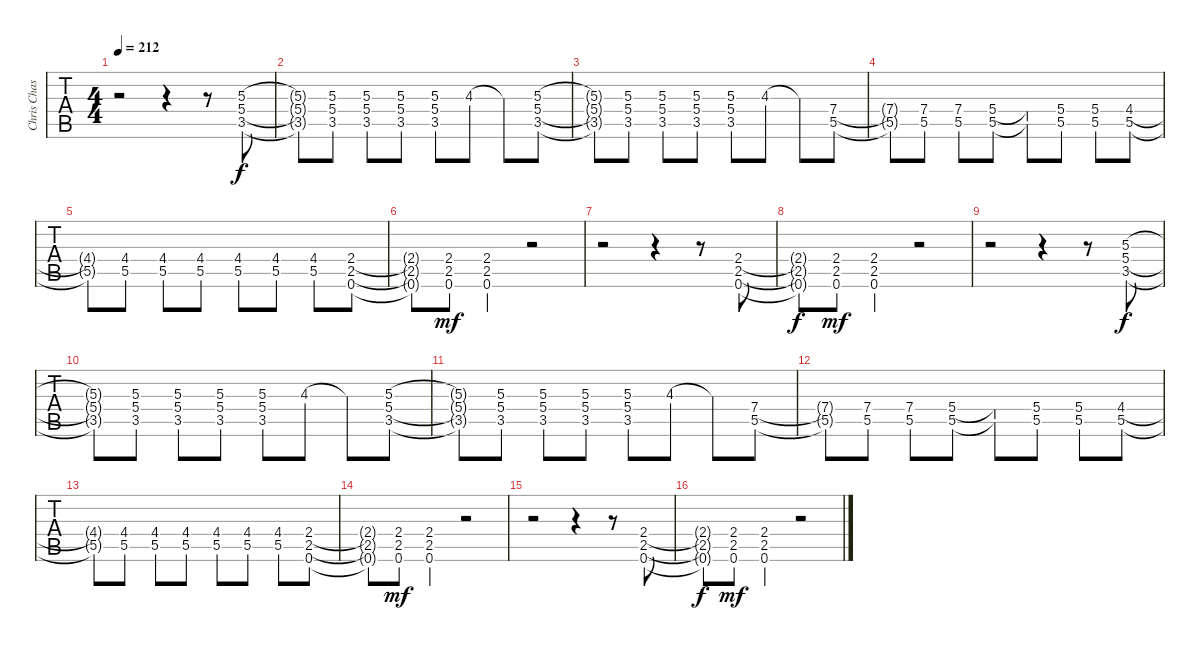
\track ("Chris Chasse - Guitar One" "Chris Chas") {instrument distortionguitar}
\staff {tabs}
\tuning (Eb4 Bb3 Gb3 Db3 Ab2 Eb2) {hide}
\ts (4 4)
\tempo 212
\clef g2
\ks c
r.2{dy mf} r.4 r.8 (5.3 5.4 3.5).8{dy f} |
(5.3{t} 5.4{t} 3.5{t}).8 (5.3 5.4 3.5).8 (5.3 5.4 3.5).8 (5.3 5.4 3.5).8 (5.3 5.4 3.5).8 4.3.8 4.3{t}.8 (5.3 5.4 3.5).8 |
(5.3{t} 5.4{t} 3.5{t}).8 (5.3 5.4 3.5).8 (5.3 5.4 3.5).8 (5.3 5.4 3.5).8 (5.3 5.4 3.5).8 4.3.8 4.3{t}.8 (7.4 5.5).8 |
(7.4{t} 5.5{t}).8 (7.4 5.5).8 (7.4 5.5).8 (5.4 5.5).8 (5.4{t} 5.5{t}).8 (5.4 5.5).8 (5.4 5.5).8 (4.4 5.5).8 |
(4.4{t} 5.5{t}).8 (4.4 5.5).8 (4.4 5.5).8 (4.4 5.5).8 (4.4 5.5).8 (4.4 5.5).8 (4.4 5.5).8 (2.4 2.5 0.6).8 |
(2.4{t} 2.5{t} 0.6{t}).8 (2.4 2.5 0.6).8{dy mf} (2.4 2.5 0.6).4 r.2 |
r.2 r.4 r.8 (2.4 2.5 0.6).8 |
(2.4{t} 2.5{t} 0.6{t}).8{dy f} (2.4 2.5 0.6).8{dy mf} (2.4 2.5 0.6).4 r.2 |
r.2 r.4 r.8 (5.3 5.4 3.5).8{dy f} |
(5.3{t} 5.4{t} 3.5{t}).8 (5.3 5.4 3.5).8 (5.3 5.4 3.5).8 (5.3 5.4 3.5).8 (5.3 5.4 3.5).8 4.3.8 4.3{t}.8 (5.3 5.4 3.5).8 |
(5.3{t} 5.4{t} 3.5{t}).8 (5.3 5.4 3.5).8 (5.3 5.4 3.5).8 (5.3 5.4 3.5).8 (5.3 5.4 3.5).8 4.3.8 4.3{t}.8 (7.4 5.5).8 |
(7.4{t} 5.5{t}).8 (7.4 5.5).8 (7.4 5.5).8 (5.4 5.5).8 (5.4{t} 5.5{t}).8 (5.4 5.5).8 (5.4 5.5).8 (4.4 5.5).8 |
(4.4{t} 5.5{t}).8 (4.4 5.5).8 (4.4 5.5).8 (4.4 5.5).8 (4.4 5.5).8 (4.4 5.5).8 (4.4 5.5).8 (2.4 2.5 0.6).8 |
(2.4{t} 2.5{t} 0.6{t}).8 (2.4 2.5 0.6).8{dy mf} (2.4 2.5 0.6).4 r.2 |
r.2 r.4 r.8 (2.4 2.5 0.6).8 |
(2.4{t} 2.5{t} 0.6{t}).8{dy f} (2.4 2.5 0.6).8{dy mf} (2.4 2.5 0.6).4 r.2
